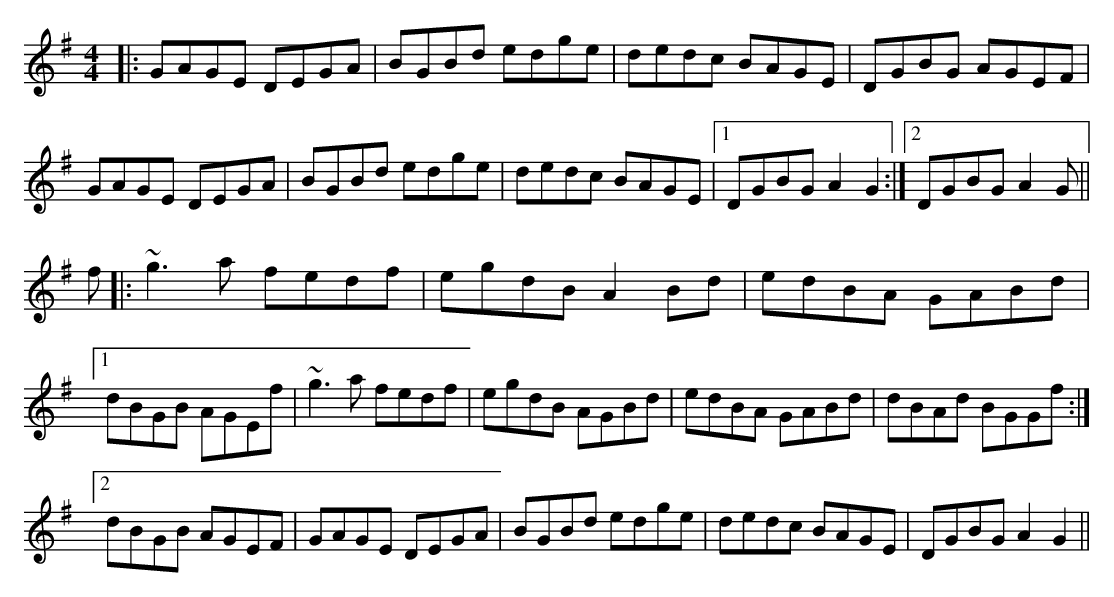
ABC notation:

X:1
M:4/4
K:G
|: GAGE DEGA|BGBd edge| dedc BAGE|DGBG AGEF|
GAGE DEGA|BGBd edge| dedc BAGE|1 DGBG A2 G2 :|2 DGBG A2 G ||
f |:~g3 a fedf |egdB A2Bd|edBA GABd |
[1 dBGB AGEf | ~g3 a fedf |egdB AGBd|edBA GABd |dBAd BGGf :|
[2 dBGB AGEF | GAGE DEGA|BGBd edge| dedc BAGE| DGBG A2 G2 ||
